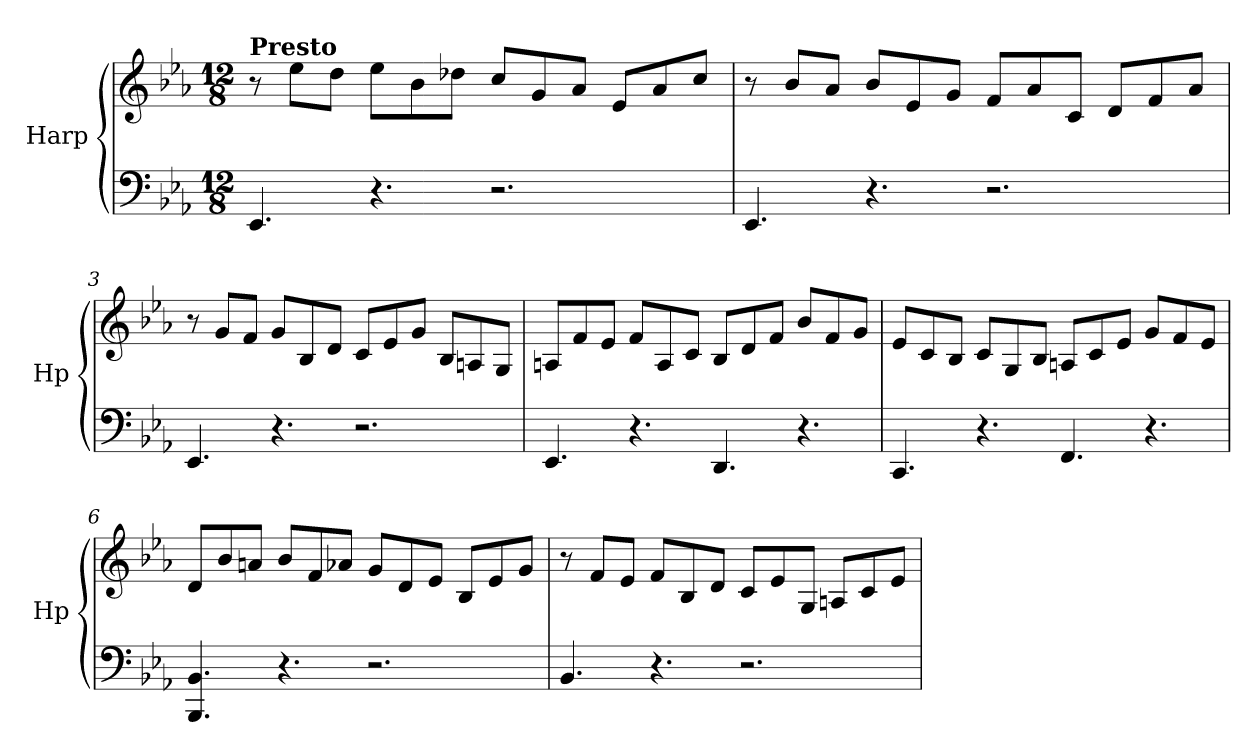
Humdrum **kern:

**kern	**kern
*part1	*part1
*staff2	*staff1
*I"Harp	*
*I'Hp	*
*clefF4	*clefG2
*k[b-e-a-]	*k[b-e-a-]
*M12/8	*M12/8
=1	=1
!	!LO:TX:a:B:t=Presto
4.EE-/	8r
.	8ee-\L
.	8dd\J
4.r	8ee-\L
.	8b-\
.	8dd-X\J
2.r	8cc/L
.	8g/
.	8a-/J
.	8e-/L
.	8a-/
.	8cc/J
=2	=2
4.EE-/	8r
.	8b-/L
.	8a-/J
4.r	8b-/L
.	8e-/
.	8g/J
2.r	8f/L
.	8a-/
.	8c/J
.	8d/L
.	8f/
.	8a-/J
=3	=3
4.EE-/	8r
.	8g/L
.	8f/J
4.r	8g/L
.	8B-/
.	8d/J
2.r	8c/L
.	8e-/
.	8g/J
.	8B-/L
.	8An/
.	8G/J
!!LO:LB:g=z
=4	=4
4.EE-/	8An/L
.	8f/
.	8e-/J
4.r	8f/L
.	8A/
.	8c/J
4.DD/	8B-/L
.	8d/
.	8f/J
4.r	8b-/L
.	8f/
.	8g/J
=5	=5
4.CC/	8e-/L
.	8c/
.	8B-/J
4.r	8c/L
.	8G/
.	8B-/J
4.FF/	8An/L
.	8c/
.	8e-/J
4.r	8g/L
.	8f/
.	8e-/J
=6	=6
4.BBB-/ 4.BB-/	8d/L
.	8b-/
.	8an/J
4.r	8b-/L
.	8f/
.	8a-X/J
2.r	8g/L
.	8d/
.	8e-/J
.	8B-/L
.	8e-/
.	8g/J
!!LO:LB:g=z
=7	=7
4.BB-/	8r
.	8f/L
.	8e-/J
4.r	8f/L
.	8B-/
.	8d/J
2.r	8c/L
.	8e-/
.	8G/J
.	8An/L
.	8c/
.	8e-/J
=	=
*-	*-
